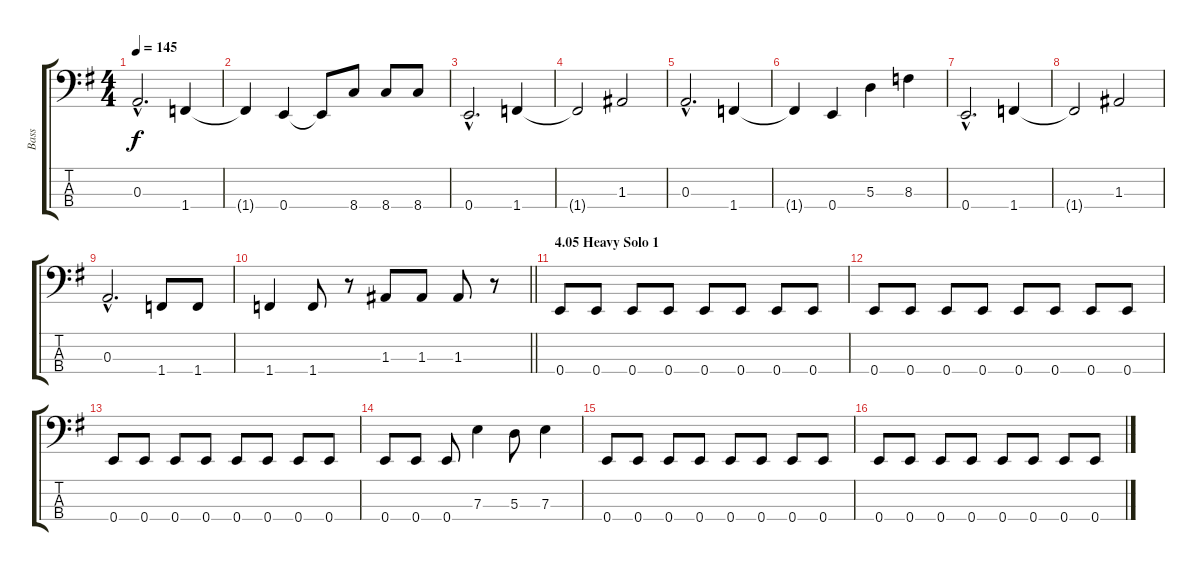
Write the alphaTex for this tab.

\track ("Bass" "Bass") {instrument electricbassfinger}
\staff {score tabs}
\tuning (G2 D2 A1 E1) {hide}
\ts (4 4)
\tempo 145
\clef f4
\ks eminor
0.3{hac}.2{d dy f} 1.4.4 |
1.4{t}.4 0.4.4 0.4{t}.8 8.4.8 8.4.8 8.4.8 |
0.4{hac}.2{d} 1.4.4 |
1.4{t}.2 1.3.2 |
0.3{hac}.2{d} 1.4.4 |
1.4{t}.4 0.4.4 5.3.4 8.3.4 |
0.4{hac}.2{d} 1.4.4 |
1.4{t}.2 1.3.2 |
0.3{hac}.2{d} 1.4.8 1.4.8 |
\barLineRight lightlight
1.4.4 1.4.8 r.8 1.3.8 1.3.8 1.3.8 r.8 |
\section ("" "4.05 Heavy Solo 1")
0.4.8 0.4.8 0.4.8 0.4.8 0.4.8 0.4.8 0.4.8 0.4.8 |
0.4.8 0.4.8 0.4.8 0.4.8 0.4.8 0.4.8 0.4.8 0.4.8 |
0.4.8 0.4.8 0.4.8 0.4.8 0.4.8 0.4.8 0.4.8 0.4.8 |
0.4.8 0.4.8 0.4.8 7.3.4 5.3.8 7.3.4 |
0.4.8 0.4.8 0.4.8 0.4.8 0.4.8 0.4.8 0.4.8 0.4.8 |
0.4.8 0.4.8 0.4.8 0.4.8 0.4.8 0.4.8 0.4.8 0.4.8
